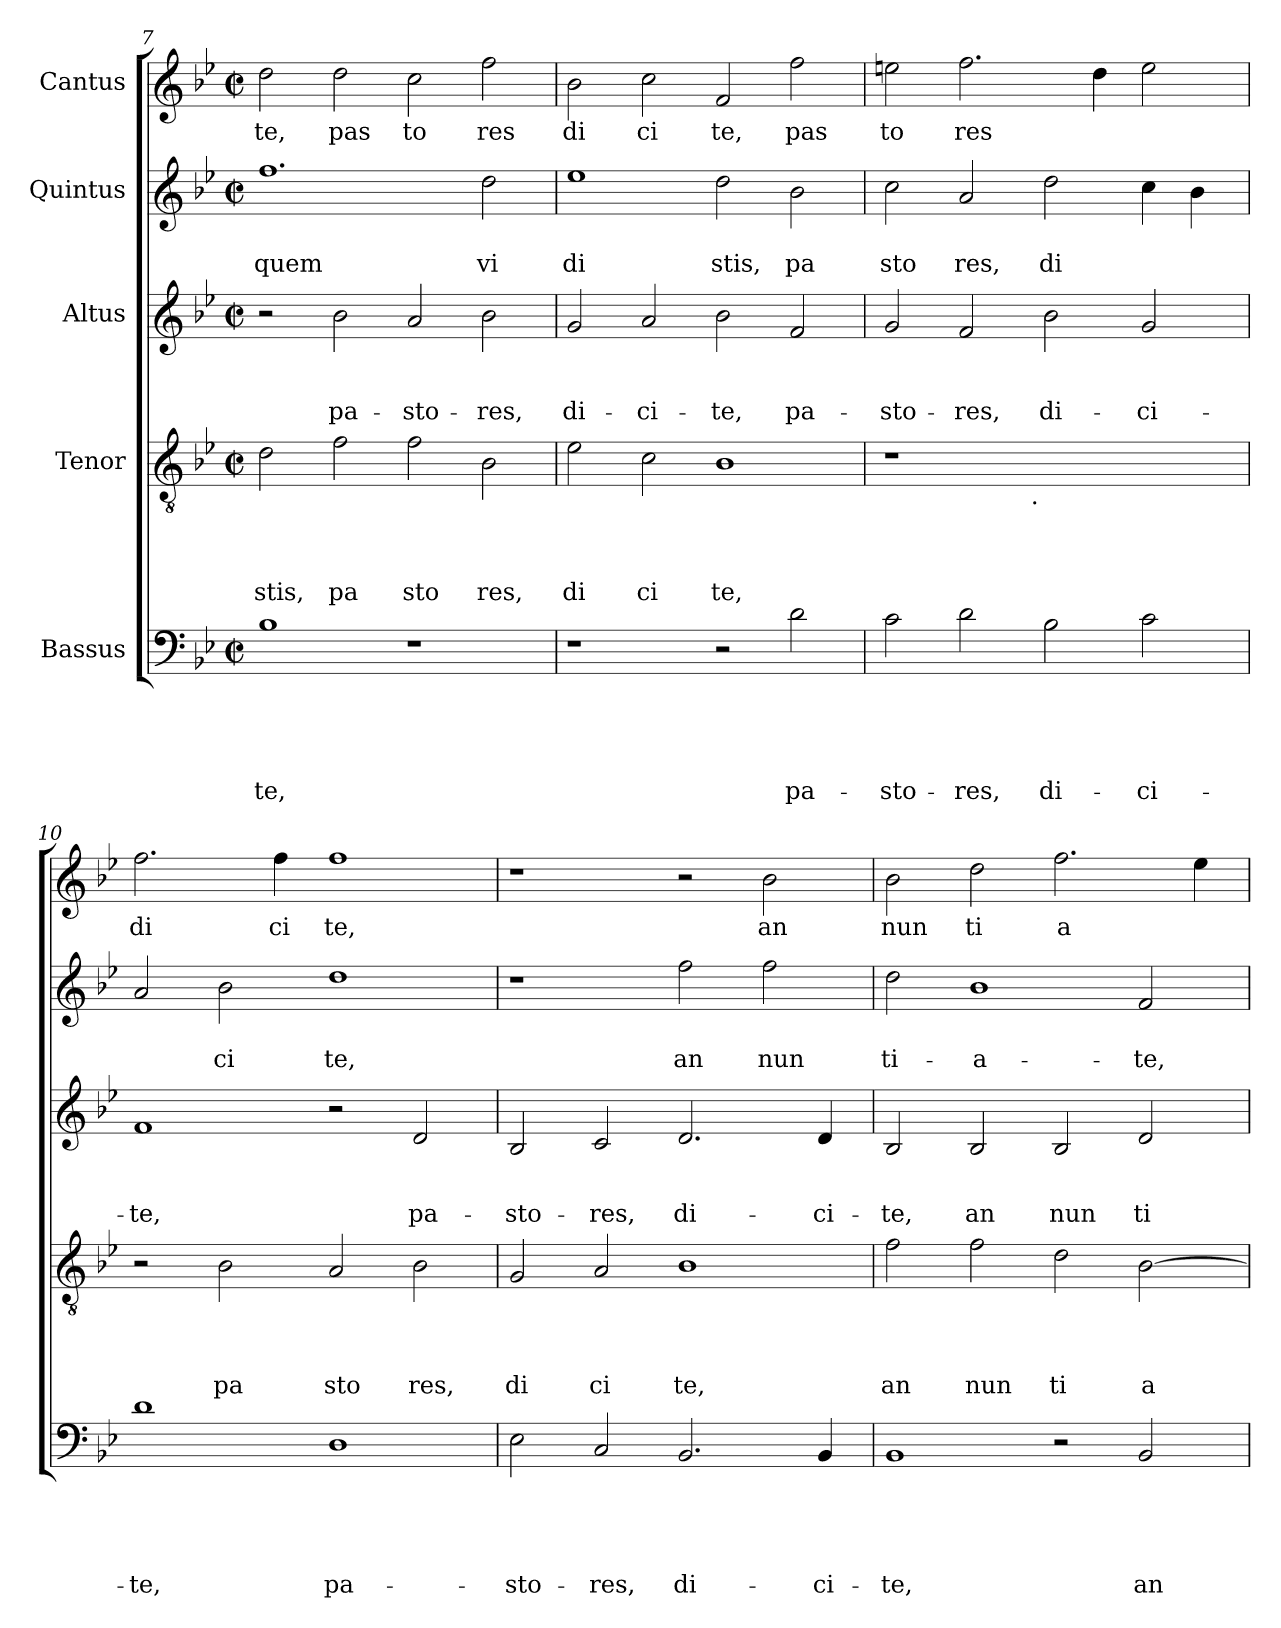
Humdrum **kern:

**kern	**text	**text	**text	**text	**text	**kern	**text	**text	**text	**text	**kern	**text	**text	**text	**kern	**text	**text	**kern	**text
*part5	*part5	*part5	*part5	*part5	*part5	*part4	*part4	*part4	*part4	*part4	*part3	*part3	*part3	*part3	*part2	*part2	*part2	*part1	*part1
*staff5	*staff5	*staff5	*staff5	*staff5	*staff5	*staff4	*staff4	*staff4	*staff4	*staff4	*staff3	*staff3	*staff3	*staff3	*staff2	*staff2	*staff2	*staff1	*staff1
*I"Bassus	*	*	*	*	*	*I"Tenor	*	*	*	*	*I"Altus	*	*	*	*I"Quintus	*	*	*I"Cantus	*
*clefF4	*	*	*	*	*	*clefGv2	*	*	*	*	*clefG2	*	*	*	*clefG2	*	*	*clefG2	*
*k[b-e-]	*	*	*	*	*	*k[b-e-]	*	*	*	*	*k[b-e-]	*	*	*	*k[b-e-]	*	*	*k[b-e-]	*
*B-:	*	*	*	*	*	*B-:	*	*	*	*	*B-:	*	*	*	*B-:	*	*	*B-:	*
*M2/2	*	*	*	*	*	*M2/2	*	*	*	*	*M2/2	*	*	*	*M2/2	*	*	*M2/2	*
*met(c|)	*	*	*	*	*	*met(c|)	*	*	*	*	*met(c|)	*	*	*	*met(c|)	*	*	*met(c|)	*
=7	=7	=7	=7	=7	=7	=7	=7	=7	=7	=7	=7	=7	=7	=7	=7	=7	=7	=7	=7
!	!	!	!	!	!LO:LY:b	!	!	!	!	!LO:LY:b	!	!	!	!	!	!	!LO:LY:b	!	!LO:LY:b
1B-	.	.	.	.	-te,	2d\	.	.	.	stis,	2r	.	.	.	1.ff	.	quem	2dd\	te,
!	!	!	!	!	!	!	!	!	!	!LO:LY:b	!	!	!	!LO:LY:b	!	!	!	!	!LO:LY:b
.	.	.	.	.	.	2f\	.	.	.	pa	2b-\	.	.	pa-	.	.	.	2dd\	pas
!	!	!	!	!	!	!	!	!	!	!LO:LY:b	!	!	!	!LO:LY:b	!	!	!	!	!LO:LY:b
1r	.	.	.	.	.	2f\	.	.	.	sto	2a/	.	.	-sto-	.	.	.	2cc\	to
!	!	!	!	!	!	!	!	!	!	!LO:LY:b	!	!	!	!LO:LY:b	!	!	!LO:LY:b	!	!LO:LY:b
.	.	.	.	.	.	2B-\	.	.	.	res,	2b-\	.	.	-res,	2dd\	.	vi	2ff\	res
=8	=8	=8	=8	=8	=8	=8	=8	=8	=8	=8	=8	=8	=8	=8	=8	=8	=8	=8	=8
!	!	!	!	!	!	!	!	!	!	!LO:LY:b	!	!	!	!LO:LY:b	!	!	!LO:LY:b	!	!LO:LY:b
1r	.	.	.	.	.	2e-\	.	.	.	di	2g/	.	.	di-	1ee-	.	di	2b-\	di
!	!	!	!	!	!	!	!	!	!	!LO:LY:b	!	!	!	!LO:LY:b	!	!	!	!	!LO:LY:b
.	.	.	.	.	.	2c\	.	.	.	ci	2a/	.	.	-ci-	.	.	.	2cc\	ci
!	!	!	!	!	!	!	!	!	!	!LO:LY:b	!	!	!	!LO:LY:b	!	!	!LO:LY:b	!	!LO:LY:b
2r	.	.	.	.	.	1B-	.	.	.	te,	2b-\	.	.	-te,	2dd\	.	stis,	2f/	te,
!	!	!	!	!	!LO:LY:b	!	!	!	!	!	!	!	!	!LO:LY:b	!	!	!LO:LY:b	!	!LO:LY:b
2d\	.	.	.	.	pa-	.	.	.	.	.	2f/	.	.	pa-	2b-\	.	pa	2ff\	pas
=9	=9	=9	=9	=9	=9	=9	=9	=9	=9	=9	=9	=9	=9	=9	=9	=9	=9	=9	=9
!	!	!	!	!	!LO:LY:b	!	!	!	!	!	!	!	!	!LO:LY:b	!	!	!LO:LY:b	!	!LO:LY:b
*	*	*	*	*	*	*^	*	*	*	*	*	*	*	*	*	*	*	*	*
2c\	.	.	.	.	-sto-	1r	2ryy	.	.	.	.	2g/	.	.	-sto-	2cc\	.	sto	2een\	to
!	!	!	!	!	!LO:LY:b	!	!	!	!	!	!	!	!	!	!LO:LY:b	!	!	!LO:LY:b	!	!LO:LY:b
2d\	.	.	.	.	-res,	.	4...ryy	.	.	.	.	2f/	.	.	-res,	2a/	.	res,	2.ff\	res
!	!	!	!	!	!	!	!LO:TX:b:t=.	!	!	!	!	!	!	!	!	!	!	!	!	!
.	.	.	.	.	.	.	1ryy	.	.	.	.	.	.	.	.	.	.	.	.	.
!	!	!	!	!	!LO:LY:b	!	!	!	!	!	!	!	!	!	!LO:LY:b	!	!	!LO:LY:b	!	!
2B-\	.	.	.	.	di-	1ryy	.	.	.	.	.	2b-\	.	.	di-	2dd\	.	di	.	.
.	.	.	.	.	.	.	.	.	.	.	.	.	.	.	.	.	.	.	4dd\	.
!	!	!	!	!	!LO:LY:b	!	!	!	!	!	!	!	!	!	!LO:LY:b	!	!	!	!	!
2c\	.	.	.	.	-ci-	.	.	.	.	.	.	2g/	.	.	-ci-	4cc\	.	.	2ee\	.
.	.	.	.	.	.	.	.	.	.	.	.	.	.	.	.	4b-\	.	.	.	.
.	.	.	.	.	.	.	32ryy	.	.	.	.	.	.	.	.	.	.	.	.	.
=10	=10	=10	=10	=10	=10	=10	=10	=10	=10	=10	=10	=10	=10	=10	=10	=10	=10	=10	=10	=10
!	!	!	!	!	!LO:LY:b	!	!	!	!	!	!	!	!	!	!LO:LY:b	!	!	!	!	!LO:LY:b
*	*	*	*	*	*	*v	*v	*	*	*	*	*	*	*	*	*	*	*	*	*
1d	.	.	.	.	-te,	2r	.	.	.	.	1f	.	.	-te,	2a/	.	.	2.ff\	di
!	!	!	!	!	!	!	!	!	!	!LO:LY:b	!	!	!	!	!	!	!LO:LY:b	!	!
.	.	.	.	.	.	2B-\	.	.	.	pa	.	.	.	.	2b-\	.	ci	.	.
!	!	!	!	!	!	!	!	!	!	!	!	!	!	!	!	!	!	!	!LO:LY:b
.	.	.	.	.	.	.	.	.	.	.	.	.	.	.	.	.	.	4ff\	ci
!	!	!	!	!	!LO:LY:b	!	!	!	!	!LO:LY:b	!	!	!	!	!	!	!LO:LY:b	!	!LO:LY:b
1D	.	.	.	.	pa-	2A/	.	.	.	sto	2r	.	.	.	1dd	.	te,	1ff	te,
!	!	!	!	!	!	!	!	!	!	!LO:LY:b	!	!	!	!LO:LY:b	!	!	!	!	!
.	.	.	.	.	.	2B-\	.	.	.	res,	2d/	.	.	pa-	.	.	.	.	.
=11	=11	=11	=11	=11	=11	=11	=11	=11	=11	=11	=11	=11	=11	=11	=11	=11	=11	=11	=11
!	!	!	!	!	!LO:LY:b	!	!	!	!	!LO:LY:b	!	!	!	!LO:LY:b	!	!	!	!	!
2E-\	.	.	.	.	-sto-	2G/	.	.	.	di	2B-/	.	.	-sto-	1r	.	.	1r	.
!	!	!	!	!	!LO:LY:b	!	!	!	!	!LO:LY:b	!	!	!	!LO:LY:b	!	!	!	!	!
2C/	.	.	.	.	-res,	2A/	.	.	.	ci	2c/	.	.	-res,	.	.	.	.	.
!	!	!	!	!	!LO:LY:b	!	!	!	!	!LO:LY:b	!	!	!	!LO:LY:b	!	!	!LO:LY:b	!	!
2.BB-/	.	.	.	.	di-	1B-	.	.	.	te,	2.d/	.	.	di-	2ff\	.	an	2r	.
!	!	!	!	!	!	!	!	!	!	!	!	!	!	!	!	!	!LO:LY:b	!	!LO:LY:b
.	.	.	.	.	.	.	.	.	.	.	.	.	.	.	2ff\	.	nun	2b-\	an
!	!	!	!	!	!LO:LY:b	!	!	!	!	!	!	!	!	!LO:LY:b	!	!	!	!	!
4BB-/	.	.	.	.	-ci-	.	.	.	.	.	4d/	.	.	-ci-	.	.	.	.	.
!!LO:PB:g=z
=12	=12	=12	=12	=12	=12	=12	=12	=12	=12	=12	=12	=12	=12	=12	=12	=12	=12	=12	=12
!	!	!	!	!	!LO:LY:b	!	!	!	!	!LO:LY:b	!	!	!	!LO:LY:b	!	!	!LO:LY:b	!	!LO:LY:b
1BB-	.	.	.	.	-te,	2f\	.	.	.	an	2B-/	.	.	-te,	2dd\	.	ti-	2b-\	nun
!	!	!	!	!	!	!	!	!	!	!LO:LY:b	!	!	!	!LO:LY:b	!	!	!LO:LY:b	!	!LO:LY:b
.	.	.	.	.	.	2f\	.	.	.	nun	2B-/	.	.	an	1b-	.	-a-	2dd\	ti
!	!	!	!	!	!	!	!	!	!	!LO:LY:b	!	!	!	!LO:LY:b	!	!	!	!	!LO:LY:b
2r	.	.	.	.	.	2d\	.	.	.	ti	2B-/	.	.	nun	.	.	.	2.ff\	a
!	!	!	!	!	!LO:LY:b	!	!	!	!	!LO:LY:b	!	!	!	!LO:LY:b	!	!	!LO:LY:b	!	!
2BB-/	.	.	.	.	an	[>2B-\	.	.	.	a	2d/	.	.	ti	2f/	.	-te,	.	.
.	.	.	.	.	.	.	.	.	.	.	.	.	.	.	.	.	.	4ee-\	.
=	=	=	=	=	=	=	=	=	=	=	=	=	=	=	=	=	=	=	=
*-	*-	*-	*-	*-	*-	*-	*-	*-	*-	*-	*-	*-	*-	*-	*-	*-	*-	*-	*-
